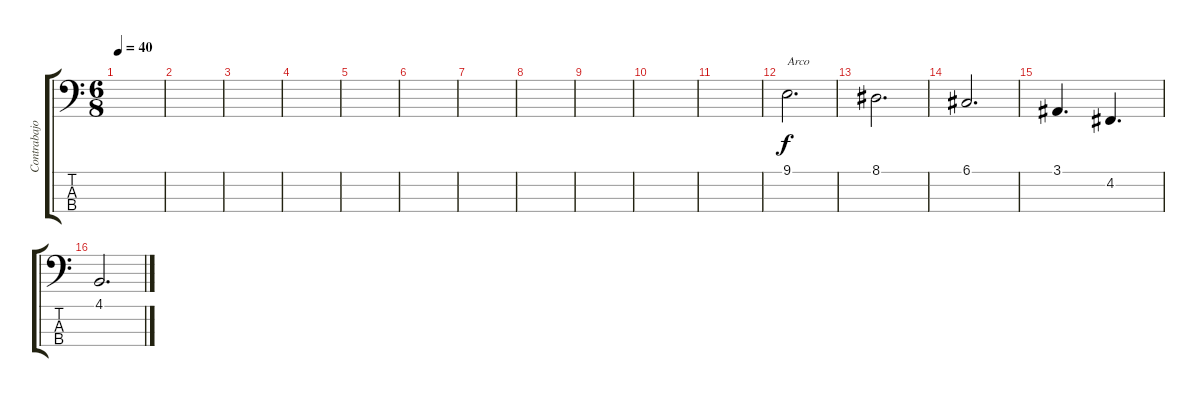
\track ("Contrabajo" "Contrabajo") {instrument contrabass}
\staff {score tabs}
\tuning (G1 D1 A0 E0) {hide}
\ts (6 8)
\tempo 40
\clef f4
\ks c
|
|
|
|
|
|
|
|
|
|
|
9.1.2{d txt "Arco" instrument contrabass} |
8.1.2{d} |
6.1.2{d} |
3.1.4{d} 4.2.4{d} |
4.1.2{d}
